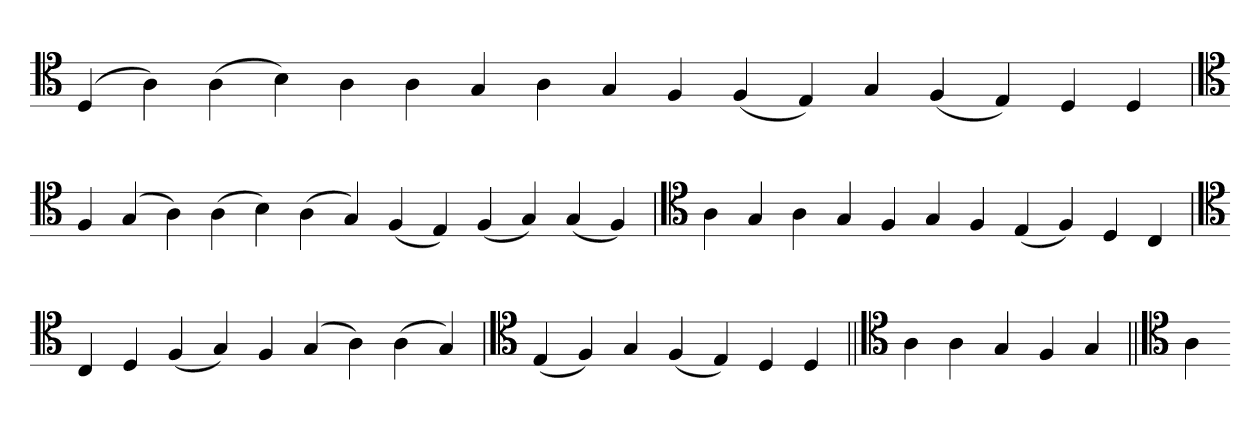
**kern
*part1
*staff1
*clefC4
=
(4D
4A)
(4A
4B)
4A
4A
4G
4A
4G
4F
(4F
4E)
4G
(4F
4E)
4D
4D
='
*clefC4
4F
(4G
4A)
(4A
4B)
(4A
4G)
(4F
4E)
(4F
4G)
(4G
4F)
='
*clefC4
4A
4G
4A
4G
4F
4G
4F
(4E
4F)
4D
4C
=`
*clefC4
4C
4D
(4F
4G)
4F
(4G
4A)
(4A
4G)
=`
*clefC4
(4E
4F)
4G
(4F
4E)
4D
4D
=||
*clefC4
4A
4A
4G
4F
4G
=||
*clefC4
4A
=-
*-
